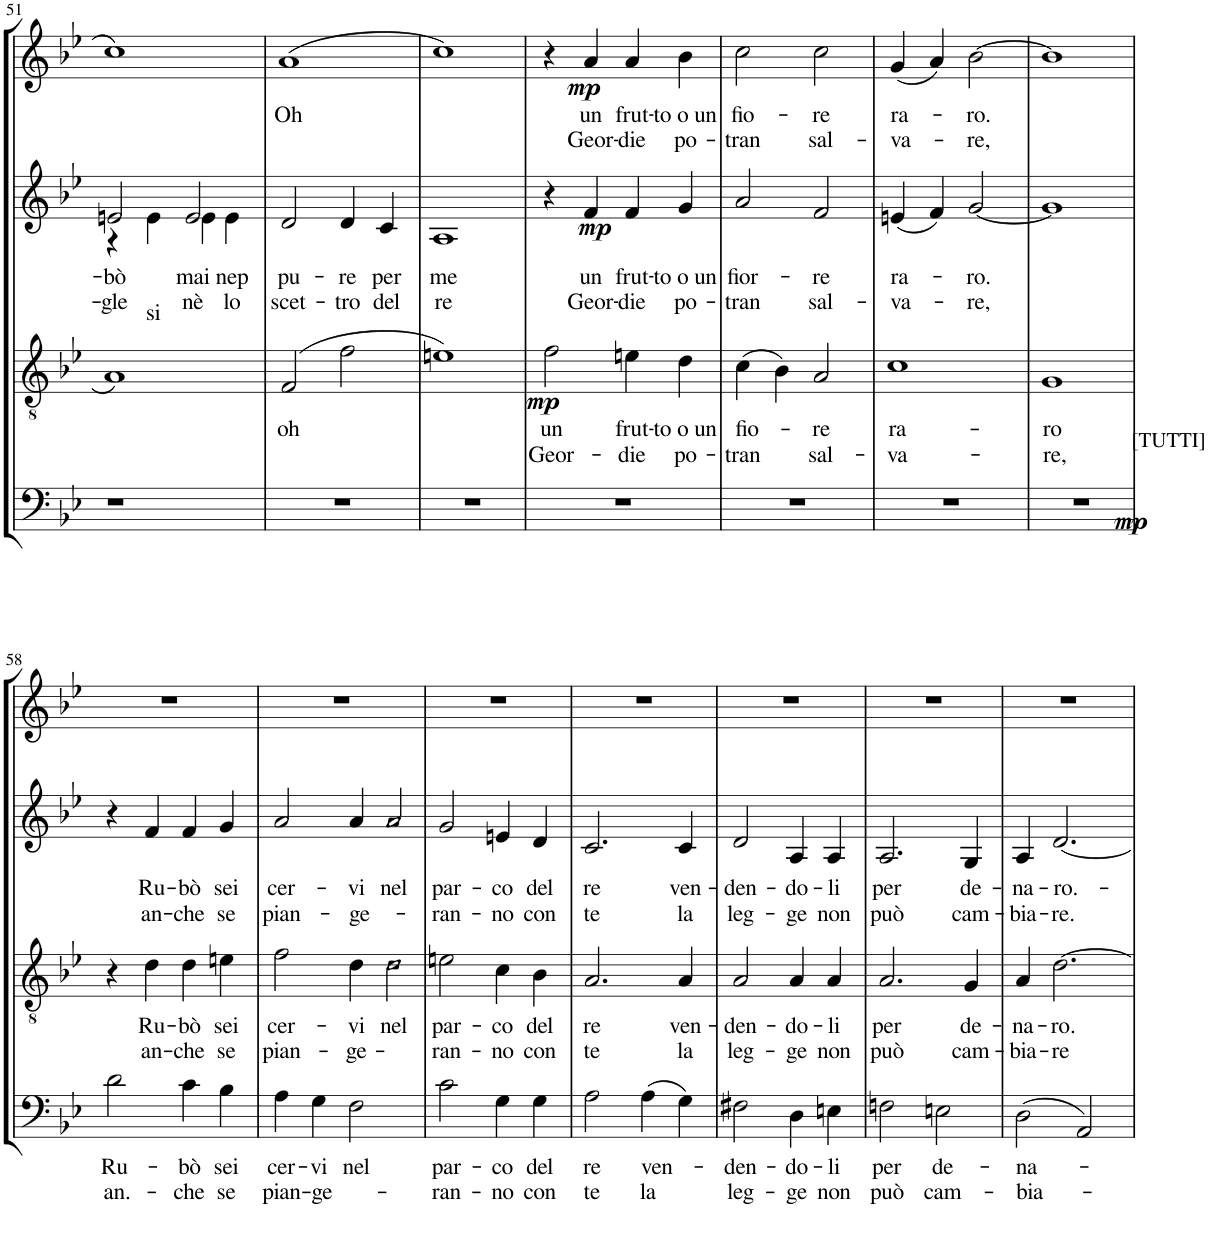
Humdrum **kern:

**kern	**text	**text	**dynam	**kern	**text	**text	**dynam	**kern	**text	**text	**dynam	**kern	**text	**text	**dynam
*part4	*part4	*part4	*part4	*part3	*part3	*part3	*part3	*part2	*part2	*part2	*part2	*part1	*part1	*part1	*part1
*staff4	*staff4	*staff4	*staff4	*staff3	*staff3	*staff3	*staff3	*staff2	*staff2	*staff2	*staff2	*staff1	*staff1	*staff1	*staff1
*I"Bassi	*	*	*	*I"Tenori	*	*	*	*I"Contralti	*	*	*	*I"Soprani	*	*	*
!!LO:PB:g=z
*clefF4	*	*	*	*clefGv2	*	*	*	*clefG2	*	*	*	*clefG2	*	*	*
*	*	*	*	*	*	*	*	*	*	*	*	*Trd1c2	*	*	*
*k[b-e-]	*	*	*	*k[b-e-]	*	*	*	*k[b-e-]	*	*	*	*k[b-e-]	*	*	*
*B-:	*	*	*	*B-:	*	*	*	*B-:	*	*	*	*B-:	*	*	*
*M2/2	*	*	*	*M2/2	*	*	*	*M2/2	*	*	*	*M2/2	*	*	*
*met(c|)	*	*	*	*met(c|)	*	*	*	*met(c|)	*	*	*	*met(c|)	*	*	*
=51	=51	=51	=51	=51	=51	=51	=51	=51	=51	=51	=51	=51	=51	=51	=51
!	!	!	!	!	!	!	!	!	!LO:LY:b	!LO:LY:b	!	!	!	!	!
*	*	*	*	*	*	*	*	*^	*	*	*	*	*	*	*
1r	.	.	.	1A	.	.	.	2en/	4r	-bò	-gle	.	1cc	.	.	.
!	!	!	!	!	!	!	!	!	!	!LO:LY:b	!	!	!	!	!	!
.	.	.	.	.	.	.	.	.	4e\	si	.	.	.	.	.	.
!	!	!	!	!	!	!	!	!	!	!LO:LY:b	!LO:LY:b	!	!	!	!	!
.	.	.	.	.	.	.	.	2e/	4e\	mai	nè	.	.	.	.	.
!	!	!	!	!	!	!	!	!	!	!LO:LY:b	!LO:LY:b	!	!	!	!	!
.	.	.	.	.	.	.	.	.	4e\	nep	lo	.	.	.	.	.
=52	=52	=52	=52	=52	=52	=52	=52	=52	=52	=52	=52	=52	=52	=52	=52	=52
!	!	!	!	!	!LO:LY:b	!	!	!	!	!LO:LY:b	!LO:LY:b	!	!	!LO:LY:b	!	!
*	*	*	*	*	*	*	*	*v	*v	*	*	*	*	*	*	*
1r	.	.	.	(2F/	oh	.	.	2d/	pu-	scet-	.	(1a	Oh	.	.
!	!	!	!	!	!	!	!	!	!LO:LY:b	!LO:LY:b	!	!	!	!	!
.	.	.	.	2f\	.	.	.	4d/	-re	-tro	.	.	.	.	.
!	!	!	!	!	!	!	!	!	!LO:LY:b	!LO:LY:b	!	!	!	!	!
.	.	.	.	.	.	.	.	4c/	per	del	.	.	.	.	.
=53	=53	=53	=53	=53	=53	=53	=53	=53	=53	=53	=53	=53	=53	=53	=53
!	!	!	!	!	!	!	!	!	!LO:LY:b	!LO:LY:b	!	!	!	!	!
1r	.	.	.	1en)	.	.	.	1A	me	re	.	1cc)	.	.	.
=54	=54	=54	=54	=54	=54	=54	=54	=54	=54	=54	=54	=54	=54	=54	=54
!	!	!	!	!	!LO:LY:b	!LO:LY:b	!LO:DY:b	!	!	!	!	!	!	!	!
1r	.	.	.	2f\	un	Geor-	mp	4r	.	.	.	4r	.	.	.
!	!	!	!	!	!	!	!	!	!LO:LY:b	!LO:LY:b	!LO:DY:b	!	!LO:LY:b	!LO:LY:b	!LO:DY:b
.	.	.	.	.	.	.	.	4f/	un	Geor-	mp	4a/	un	-Geor-	mp
!	!	!	!	!	!LO:LY:b	!LO:LY:b	!	!	!LO:LY:b	!LO:LY:b	!	!	!LO:LY:b	!LO:LY:b	!
.	.	.	.	4en\	frut-	-die	.	4f/	frut-	-die	.	4a/	frut-	-die	.
!	!	!	!	!	!LO:LY:b	!LO:LY:b	!	!	!LO:LY:b	!LO:LY:b	!	!	!LO:LY:b	!LO:LY:b	!
.	.	.	.	4d\	-to o un	po-	.	4g/	-to o un	po-	.	4b-\	-to o un	po-	.
=55	=55	=55	=55	=55	=55	=55	=55	=55	=55	=55	=55	=55	=55	=55	=55
!	!	!	!	!	!LO:LY:b	!LO:LY:b	!	!	!LO:LY:b	!LO:LY:b	!	!	!LO:LY:b	!LO:LY:b	!
1r	.	.	.	(4c\	fio-	-tran	.	2a/	fior-	-tran	.	2cc\	fio-	-tran	.
.	.	.	.	4B-\)	.	.	.	.	.	.	.	.	.	.	.
!	!	!	!	!	!LO:LY:b	!LO:LY:b	!	!	!LO:LY:b	!LO:LY:b	!	!	!LO:LY:b	!LO:LY:b	!
.	.	.	.	2A/	-re	sal-	.	2f/	-re	sal-	.	2cc\	-re	sal-	.
=56	=56	=56	=56	=56	=56	=56	=56	=56	=56	=56	=56	=56	=56	=56	=56
!	!	!	!	!	!LO:LY:b	!LO:LY:b	!	!	!LO:LY:b	!LO:LY:b	!	!	!LO:LY:b	!LO:LY:b	!
1r	.	.	.	1c	ra-	-va-	.	(4en/	ra-	-va-	.	(4g/	ra-	-va-	.
.	.	.	.	.	.	.	.	4f/)	.	.	.	4a/)	.	.	.
!	!	!	!	!	!	!	!	!	!LO:LY:b	!LO:LY:b	!	!	!LO:LY:b	!LO:LY:b	!
.	.	.	.	.	.	.	.	[2g/	-ro.	-re,	.	[2b-\	-ro.	-re,	.
=57	=57	=57	=57	=57	=57	=57	=57	=57	=57	=57	=57	=57	=57	=57	=57
!	!	!	!LO:DY:b	!	!LO:LY:b	!LO:LY:b	!	!	!	!	!	!	!	!	!
1r	.	.	mp	1G	-ro	-re,	.	1g]	.	.	.	1b-]	.	.	.
!LO:TX:a:t=[TUTTI]	!	!	!	!	!	!	!	!	!	!	!	!	!	!	!
!!LO:LB:g=z
=58	=58	=58	=58	=58	=58	=58	=58	=58	=58	=58	=58	=58	=58	=58	=58
!	!LO:LY:b	!LO:LY:b	!	!	!	!	!	!	!	!	!	!	!	!	!
2d\	Ru-	-an.-	.	4r	.	.	.	4r	.	.	.	1r	.	.	.
!	!	!	!	!	!LO:LY:b	!LO:LY:b	!	!	!LO:LY:b	!LO:LY:b	!	!	!	!	!
.	.	.	.	4d\	Ru-	an-	.	4f/	Ru-	an-	.	.	.	.	.
!	!LO:LY:b	!LO:LY:b	!	!	!LO:LY:b	!LO:LY:b	!	!	!LO:LY:b	!LO:LY:b	!	!	!	!	!
4c\	-bò	-che	.	4d\	-bò	-che	.	4f/	-bò	-che	.	.	.	.	.
!	!LO:LY:b	!LO:LY:b	!	!	!LO:LY:b	!LO:LY:b	!	!	!LO:LY:b	!LO:LY:b	!	!	!	!	!
4B-\	sei	se	.	4en\	sei	se	.	4g/	sei	se	.	.	.	.	.
=59	=59	=59	=59	=59	=59	=59	=59	=59	=59	=59	=59	=59	=59	=59	=59
!	!LO:LY:b	!LO:LY:b	!	!	!LO:LY:b	!LO:LY:b	!	!	!LO:LY:b	!LO:LY:b	!	!	!	!	!
4A\	cer-	pian-	.	2f\	cer-	pian-	.	2a/	cer-	pian-	.	1r	.	.	.
!	!LO:LY:b	!LO:LY:b	!	!	!	!	!	!	!	!	!	!	!	!	!
4G\	-vi	-ge-	.	.	.	.	.	.	.	.	.	.	.	.	.
!	!LO:LY:b	!	!	!	!LO:LY:b	!LO:LY:b	!	!	!LO:LY:b	!LO:LY:b	!	!	!	!	!
2F\	nel	.	.	4d\	-vi	-ge-	.	4a/	-vi	-ge-	.	.	.	.	.
!	!	!	!	!LO:N:head=open	!LO:LY:b	!	!	!LO:N:head=open	!LO:LY:b	!	!	!	!	!	!
.	.	.	.	4d\	nel	.	.	4a/	nel	.	.	.	.	.	.
=60	=60	=60	=60	=60	=60	=60	=60	=60	=60	=60	=60	=60	=60	=60	=60
!	!LO:LY:b	!LO:LY:b	!	!	!LO:LY:b	!LO:LY:b	!	!	!LO:LY:b	!LO:LY:b	!	!	!	!	!
2c\	par-	ran-	.	2en\	par-	ran-	.	2g/	par-	-ran-	.	1r	.	.	.
!	!LO:LY:b	!LO:LY:b	!	!	!LO:LY:b	!LO:LY:b	!	!	!LO:LY:b	!LO:LY:b	!	!	!	!	!
4G\	-co	-no	.	4c\	-co	-no	.	4en/	-co	-no	.	.	.	.	.
!	!LO:LY:b	!LO:LY:b	!	!	!LO:LY:b	!LO:LY:b	!	!	!LO:LY:b	!LO:LY:b	!	!	!	!	!
4G\	del	con	.	4B-\	del	con	.	4d/	del	con	.	.	.	.	.
=61	=61	=61	=61	=61	=61	=61	=61	=61	=61	=61	=61	=61	=61	=61	=61
!	!LO:LY:b	!LO:LY:b	!	!	!LO:LY:b	!LO:LY:b	!	!	!LO:LY:b	!LO:LY:b	!	!	!	!	!
2A\	re	te	.	2.A/	re	te	.	2.c/	re	te	.	1r	.	.	.
!	!LO:LY:b	!LO:LY:b	!	!	!	!	!	!	!	!	!	!	!	!	!
(4A\	ven-	la	.	.	.	.	.	.	.	.	.	.	.	.	.
!	!	!	!	!	!LO:LY:b	!LO:LY:b	!	!	!LO:LY:b	!LO:LY:b	!	!	!	!	!
4G\)	.	.	.	4A/	ven-	la	.	4c/	ven-	la	.	.	.	.	.
=62	=62	=62	=62	=62	=62	=62	=62	=62	=62	=62	=62	=62	=62	=62	=62
!	!LO:LY:b	!LO:LY:b	!	!	!LO:LY:b	!LO:LY:b	!	!	!LO:LY:b	!LO:LY:b	!	!	!	!	!
2F#X\	-den-	leg-	.	2A/	-den-	leg-	.	2d/	-den-	leg-	.	1r	.	.	.
!	!LO:LY:b	!LO:LY:b	!	!	!LO:LY:b	!LO:LY:b	!	!	!LO:LY:b	!LO:LY:b	!	!	!	!	!
4D\	-do-	-ge	.	4A/	-do-	-ge	.	4A/	-do-	-ge	.	.	.	.	.
!	!LO:LY:b	!LO:LY:b	!	!	!LO:LY:b	!LO:LY:b	!	!	!LO:LY:b	!LO:LY:b	!	!	!	!	!
4En\	-li	non	.	4A/	-li	non	.	4A/	-li	non	.	.	.	.	.
=63	=63	=63	=63	=63	=63	=63	=63	=63	=63	=63	=63	=63	=63	=63	=63
!	!LO:LY:b	!LO:LY:b	!	!	!LO:LY:b	!LO:LY:b	!	!	!LO:LY:b	!LO:LY:b	!	!	!	!	!
2Fn\	per	può	.	2.A/	per	può	.	2.A/	per	può	.	1r	.	.	.
!	!LO:LY:b	!LO:LY:b	!	!	!	!	!	!	!	!	!	!	!	!	!
2En\	de-	cam-	.	.	.	.	.	.	.	.	.	.	.	.	.
!	!	!	!	!	!LO:LY:b	!LO:LY:b	!	!	!LO:LY:b	!LO:LY:b	!	!	!	!	!
.	.	.	.	4G/	de-	cam-	.	4G/	de-	cam-	.	.	.	.	.
=64	=64	=64	=64	=64	=64	=64	=64	=64	=64	=64	=64	=64	=64	=64	=64
!	!LO:LY:b	!LO:LY:b	!	!	!LO:LY:b	!LO:LY:b	!	!	!LO:LY:b	!LO:LY:b	!	!	!	!	!
(2D\	-na-	-bia-	.	4A/	-na-	-bia-	.	4A/	-na-	-bia-	.	1r	.	.	.
!	!	!	!	!	!LO:LY:b	!LO:LY:b	!	!	!LO:LY:b	!LO:LY:b	!	!	!	!	!
.	.	.	.	[2.d\	-ro.	-re	.	[2.d/	-ro.-	-re.	.	.	.	.	.
2AA/)	.	.	.	.	.	.	.	.	.	.	.	.	.	.	.
=	=	=	=	=	=	=	=	=	=	=	=	=	=	=	=
*-	*-	*-	*-	*-	*-	*-	*-	*-	*-	*-	*-	*-	*-	*-	*-
